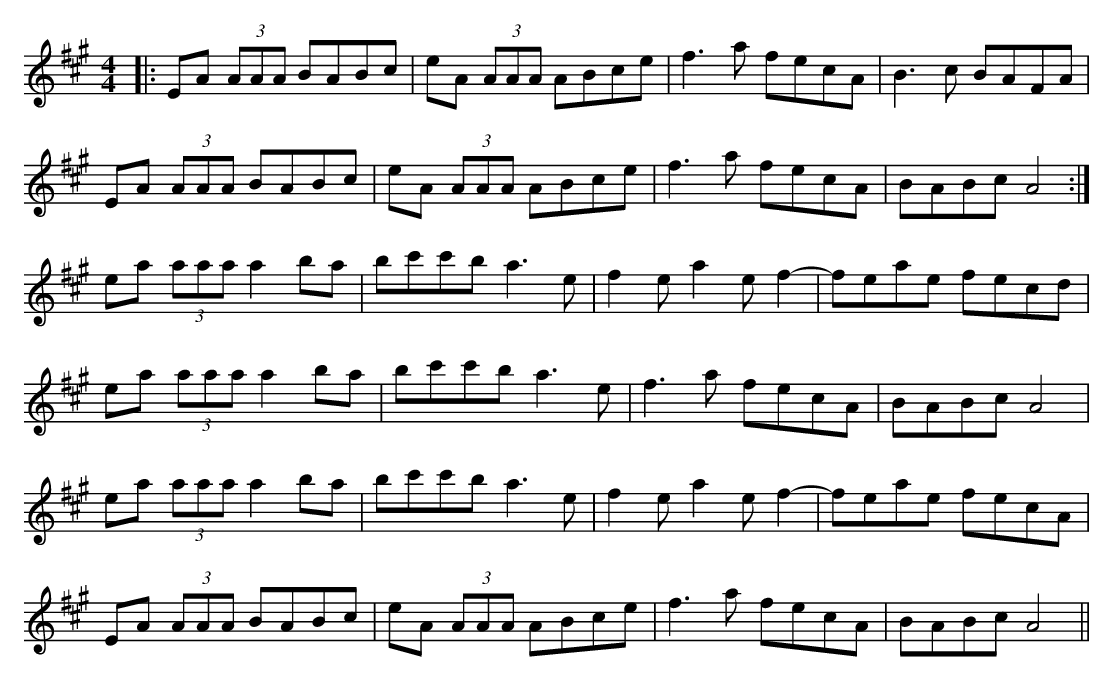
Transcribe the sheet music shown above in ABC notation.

X:1
M:4/4
K:A
|:EA (3AAA BABc|eA (3AAA ABce|f3a fecA|B3c BAFA|
EA (3AAA BABc|eA (3AAA ABce|f3a fecA|BABc A4:|
ea (3aaa a2ba|bc'c'b a3e|f2ea2ef2-|feae fecd|
ea (3aaa a2ba|bc'c'b a3e|f3a fecA|BABc A4|
ea (3aaa a2ba|bc'c'b a3e|f2ea2ef2-|feae fecA|
EA (3AAA BABc|eA (3AAA ABce|f3a fecA|BABc A4||
